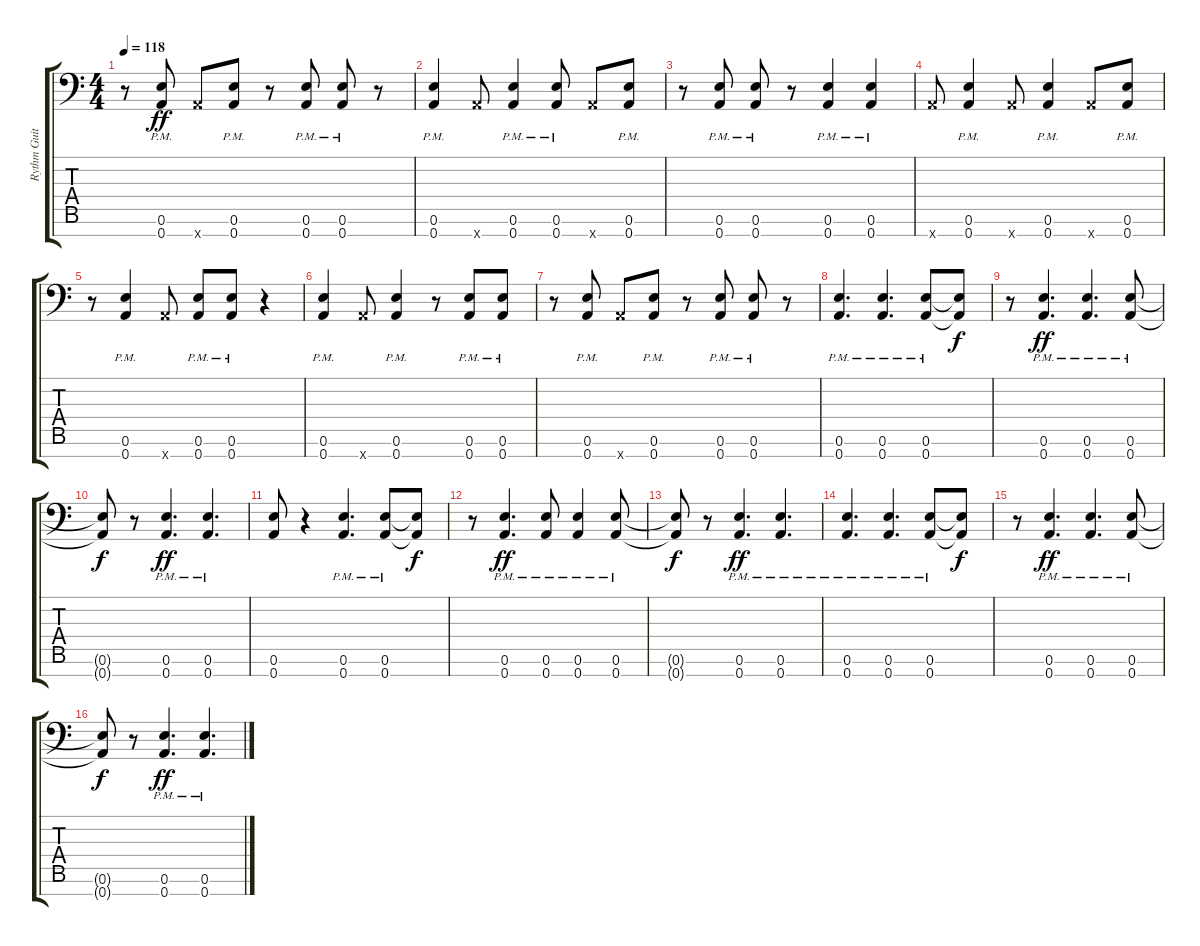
\track ("Rythm Guitar #2" "Rythm Guit") {instrument distortionguitar}
\staff {score tabs}
\tuning (D4 A3 E3 D3 A2 E2 A1) {hide}
\ts (4 4)
\tempo 118
\clef f4
\ks c
r.8{dy ff} (0.6{pm} 0.7{pm}).8 0.7{x}.8 (0.6{pm} 0.7{pm}).8 r.8 (0.6{pm} 0.7{pm}).8 (0.6{pm} 0.7{pm}).8 r.8 |
(0.6{pm} 0.7{pm}).4 0.7{x}.8 (0.6{pm} 0.7{pm}).4 (0.6{pm} 0.7{pm}).8 0.7{x}.8 (0.6{pm} 0.7).8 |
r.8 (0.6{pm} 0.7{pm}).8 (0.6{pm} 0.7{pm}).8 r.8 (0.6{pm} 0.7{pm}).4 (0.6{pm} 0.7{pm}).4 |
0.7{x}.8 (0.6{pm} 0.7{pm}).4 0.7{x}.8 (0.6{pm} 0.7{pm}).4 0.7{x}.8 (0.6{pm} 0.7{pm}).8 |
r.8 (0.6{pm} 0.7{pm}).4 0.7{x}.8 (0.6{pm} 0.7{pm}).8 (0.6{pm} 0.7{pm}).8 r.4 |
(0.6{pm} 0.7{pm}).4 0.7{x}.8 (0.6{pm} 0.7{pm}).4 r.8 (0.6{pm} 0.7{pm}).8 (0.6{pm} 0.7{pm}).8 |
r.8 (0.6{pm} 0.7{pm}).8 0.7{x}.8 (0.6{pm} 0.7{pm}).8 r.8 (0.6{pm} 0.7{pm}).8 (0.6{pm} 0.7{pm}).8 r.8 |
\section ("" "")
(0.6{pm} 0.7{pm}).4{d} (0.6{pm} 0.7{pm}).4{d} (0.6{pm} 0.7{pm}).8 (0.6{t} 0.7{t}).8{dy f} |
r.8 (0.6{pm} 0.7{pm}).4{d dy ff} (0.6{pm} 0.7{pm}).4{d} (0.6{pm} 0.7{pm}).8 |
(0.6{t} 0.7{t}).8{dy f} r.8 (0.6{pm} 0.7{pm}).4{d dy ff} (0.6{pm} 0.7{pm}).4{d} |
(0.6 0.7).8 r.4 (0.6{pm} 0.7{pm}).4{d} (0.6{pm} 0.7{pm}).8 (0.6{t} 0.7{t}).8{dy f} |
r.8 (0.6{pm} 0.7{pm}).4{d dy ff} (0.6{pm} 0.7{pm}).8 (0.6{pm} 0.7{pm}).4 (0.6{pm} 0.7{pm}).8 |
(0.6{t} 0.7{t}).8{dy f} r.8 (0.6{pm} 0.7{pm}).4{d dy ff} (0.6{pm} 0.7{pm}).4{d} |
(0.6{pm} 0.7{pm}).4{d} (0.6{pm} 0.7{pm}).4{d} (0.6{pm} 0.7{pm}).8 (0.6{t} 0.7{t}).8{dy f} |
r.8 (0.6{pm} 0.7{pm}).4{d dy ff} (0.6{pm} 0.7{pm}).4{d} (0.6{pm} 0.7{pm}).8 |
(0.6{t} 0.7{t}).8{dy f} r.8 (0.6{pm} 0.7{pm}).4{d dy ff} (0.6{pm} 0.7{pm}).4{d}
